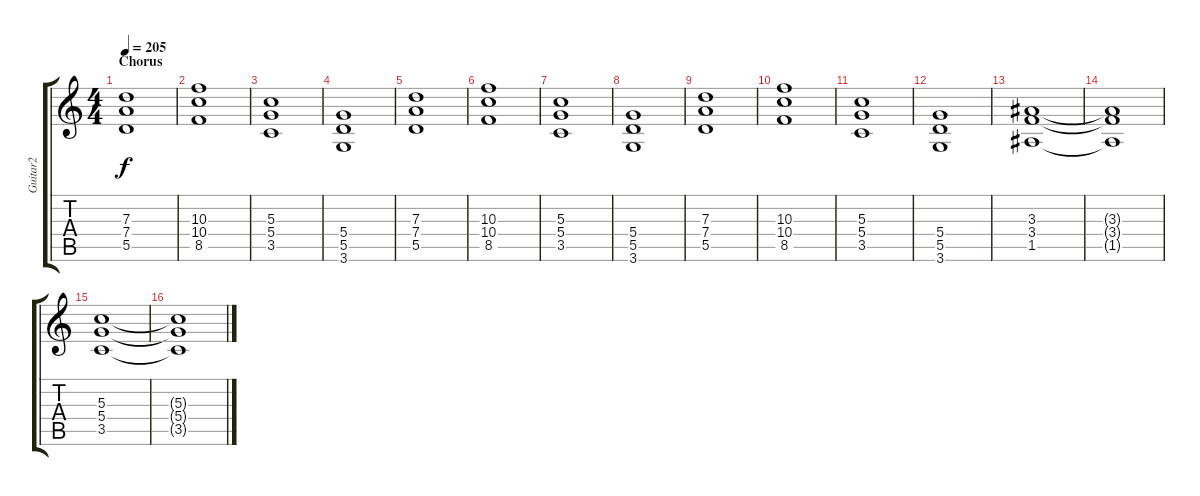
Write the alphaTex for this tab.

\track ("Guitar2" "Guitar2") {instrument distortionguitar}
\staff {score tabs}
\tuning (E4 B3 G3 D3 A2 E2) {hide}
\ts (4 4)
\section ("" "Chorus")
\tempo 205
\clef g2
\ks c
(7.3 7.4 5.5).1{dy f} |
(10.3 10.4 8.5).1 |
(5.3 5.4 3.5).1 |
(5.4 5.5 3.6).1 |
(7.3 7.4 5.5).1 |
(10.3 10.4 8.5).1 |
(5.3 5.4 3.5).1 |
(5.4 5.5 3.6).1 |
(7.3 7.4 5.5).1 |
(10.3 10.4 8.5).1 |
(5.3 5.4 3.5).1 |
(5.4 5.5 3.6).1 |
(3.3 3.4 1.5).1 |
(3.3{t} 3.4{t} 1.5{t}).1 |
(5.3 5.4 3.5).1 |
(5.3{t} 5.4{t} 3.5{t}).1
